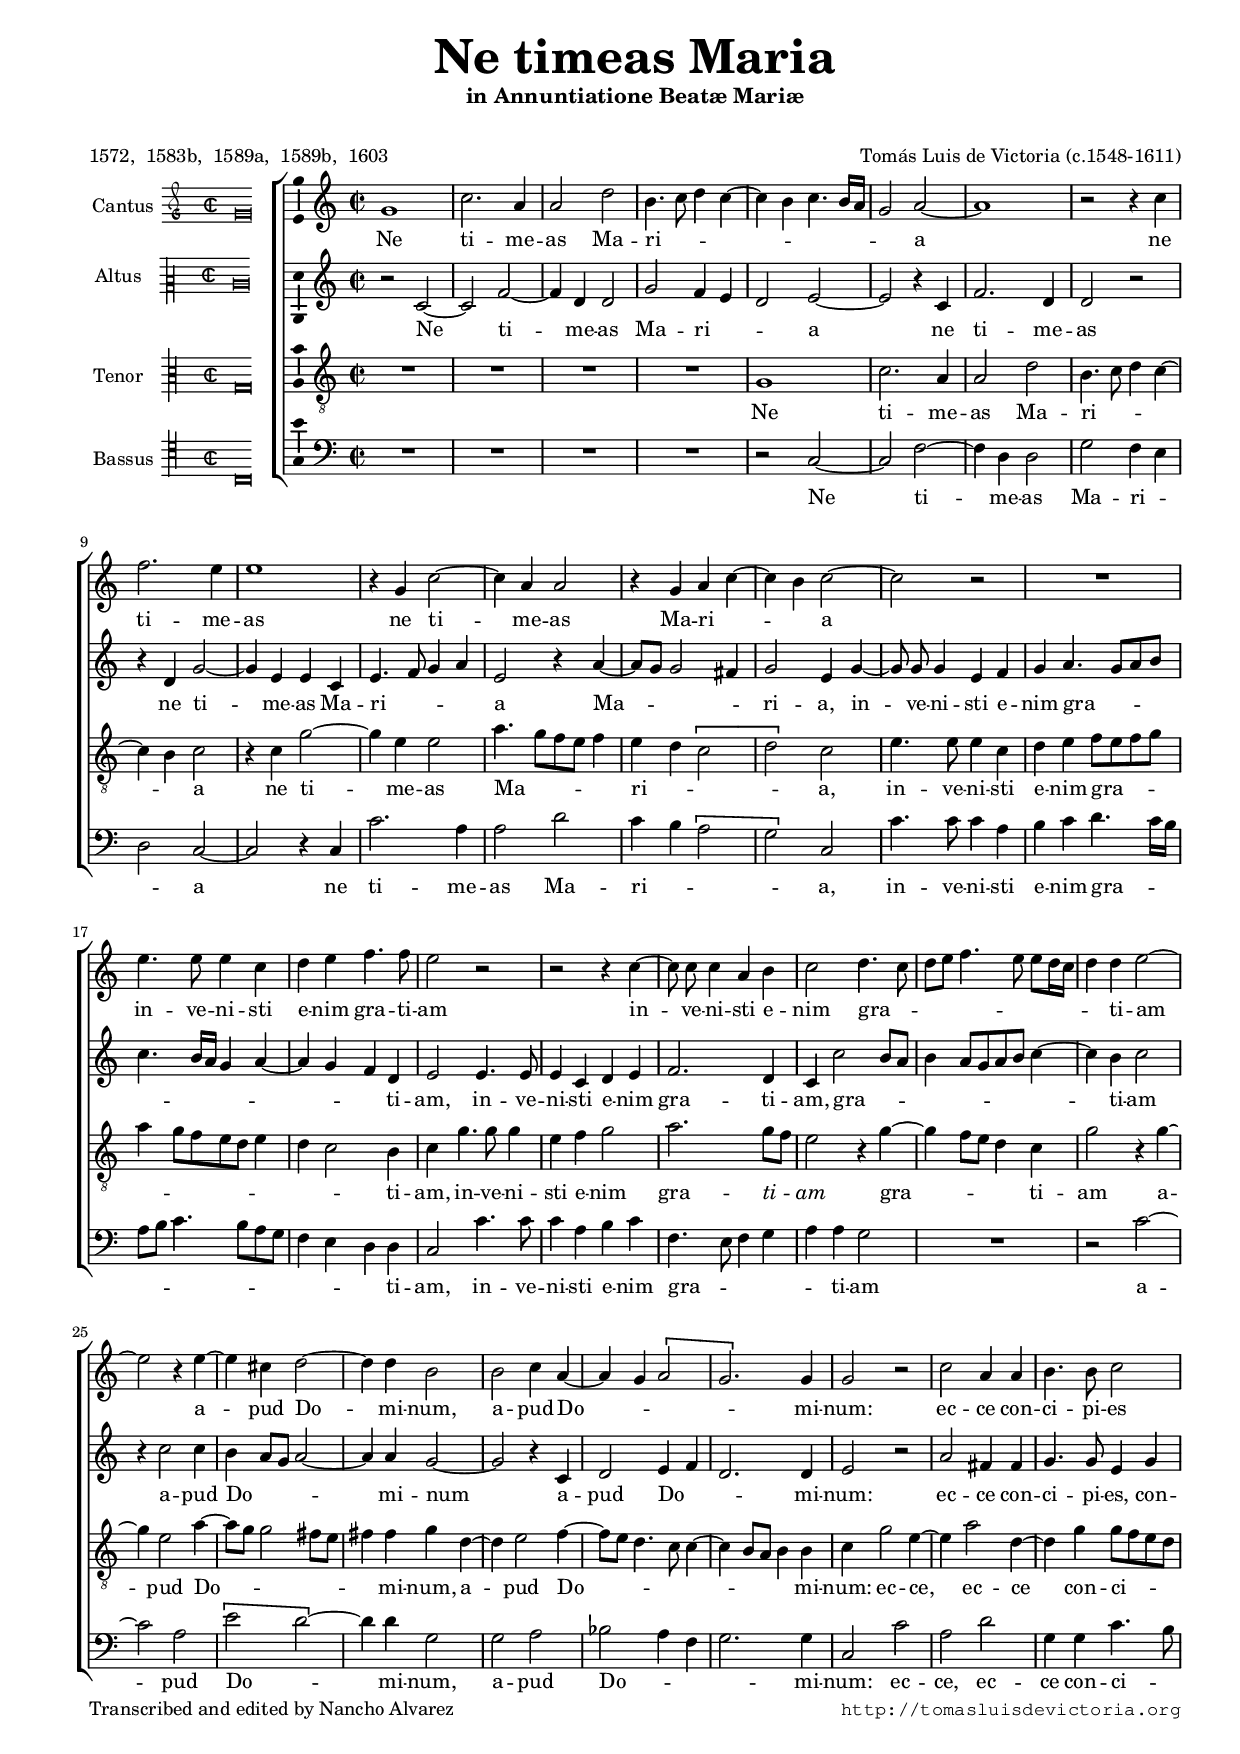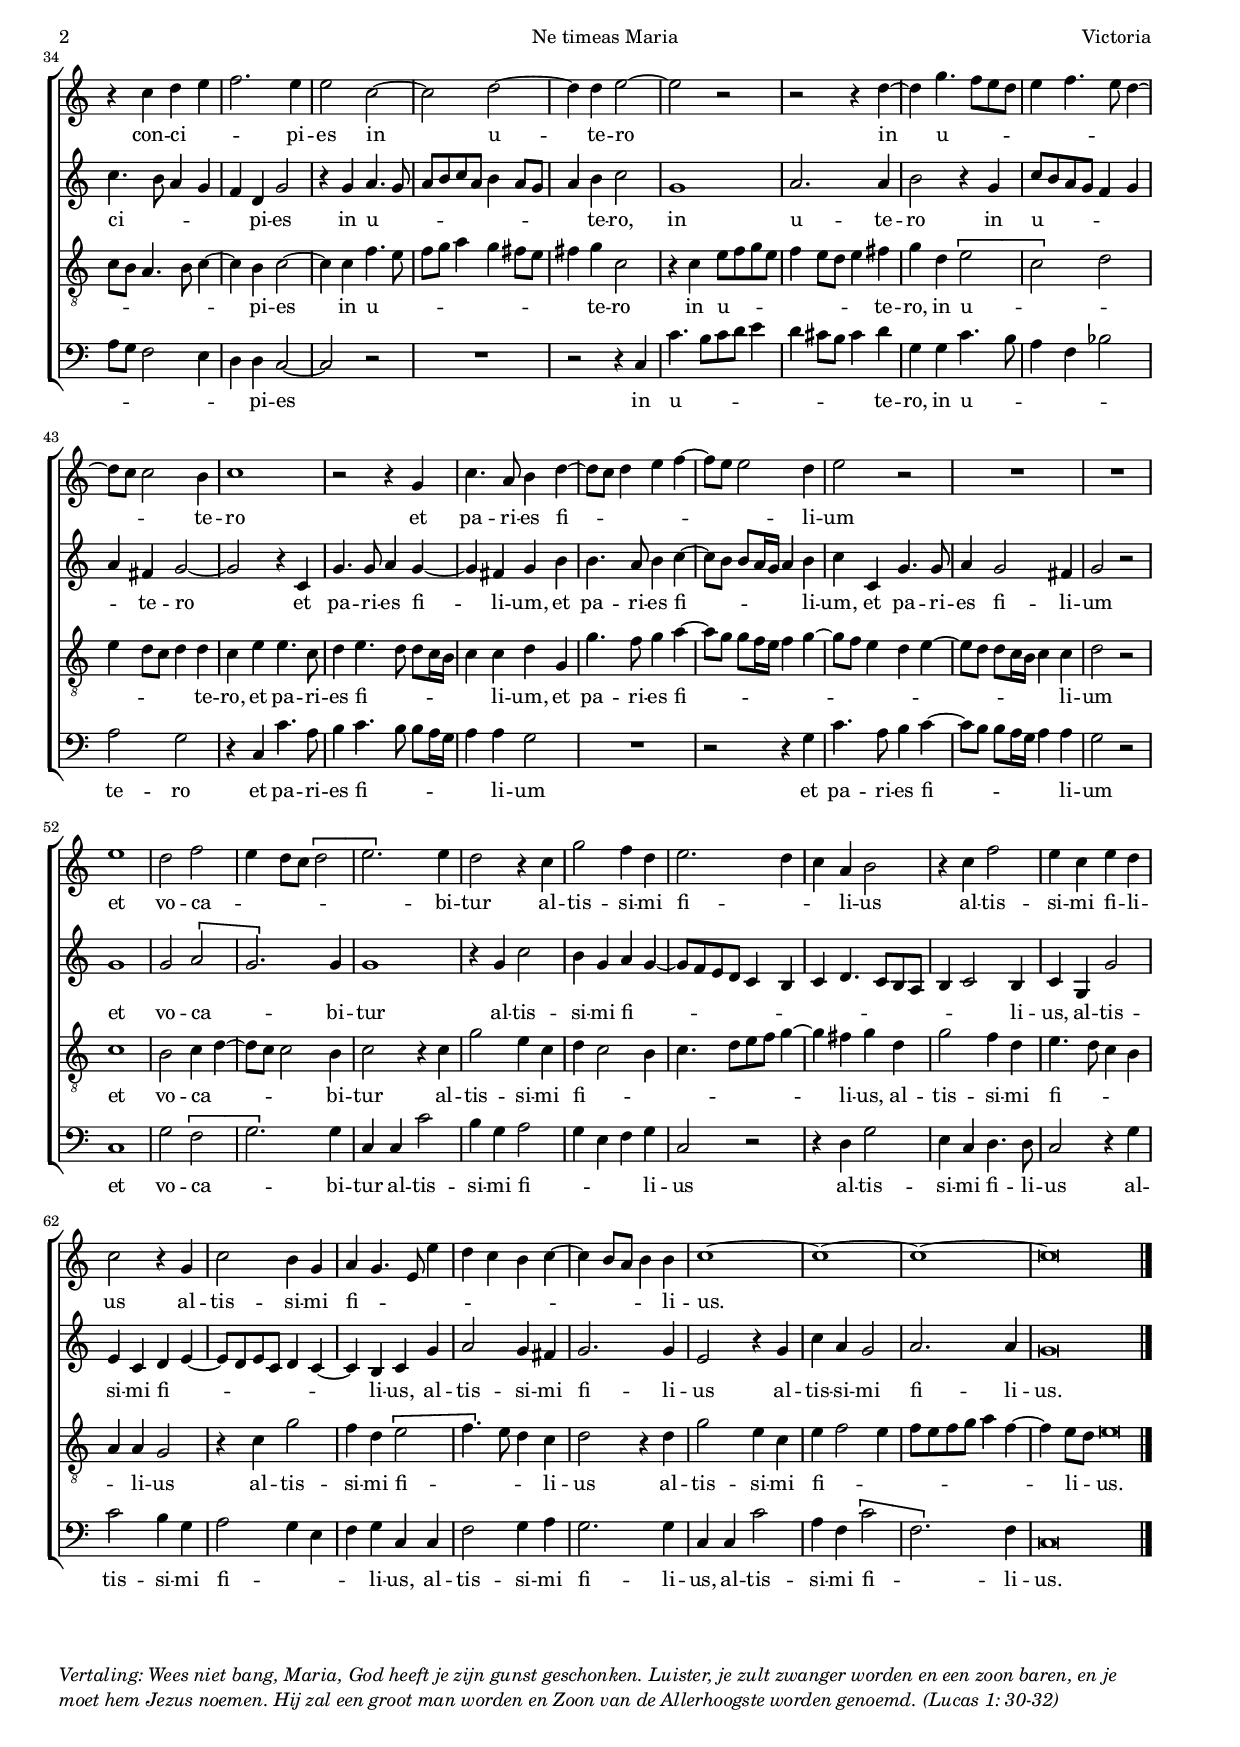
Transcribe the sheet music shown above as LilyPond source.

\version "2.13.22"

#(set-default-paper-size "a4")
#(set-global-staff-size 16.4)

italicas=\override LyricText #'font-shape = #'italic
rectas=\override LyricText #'font-shape = #'upright
ss=\once \set suggestAccidentals = ##t
incipitwidth = 14

htitle="Ne timeas Maria"
hcomposer="Victoria"

\header {
	title=\markup{\fontsize #4 "Ne timeas Maria"}
	subtitle="in Annuntiatione Beatæ Mariæ"
	subsubtitle=" "
	composer="Tomás Luis de Victoria (c.1548-1611)"
	%opus="(-)"
	poet="1572,  1583b,  1589a,  1589b,  1603"
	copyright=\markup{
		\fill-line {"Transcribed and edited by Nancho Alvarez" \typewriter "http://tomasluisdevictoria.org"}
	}
%	tagline=""
}


global={\key g \major \time 2/2  \skip 1*70 \bar "|."
}

cantus={
	d'1 |
	g'2. e'4 |
	e'2 a' |
	fis'4. g'8 a'4 g' ~ |
%5
	g' fis' g'4. fis'16 e' |
	d'2 e' ~ |
	e'1 |
	r2 r4 g' |
	c''2. b'4 |
%10
	b'1 |
	r4 d' g'2 ~ |
	g'4 e' e'2 |
	r4 d' e' g' ~ |
	g' fis' g'2 ~ |
%15
	g' r |
	R1*4/4 |
	b'4. b'8 b'4 g' |
	a' b' c''4. c''8 |
	b'2 r |
%20
	r r4 g' ~ |
	\set Staff.autoBeaming = ##f
	g'8 g' g'4 e' fis' |
	\set Staff.autoBeaming = ##t
	g'2 a'4. g'8 |
	a' b' c''4. b'8  b'[ a'16 g'] |
	a'4 a' b'2 ~ |
%25
	b' r4 b' ~ |
	b' gis' a'2 ~ |
	a'4 a' fis'2 |
	fis' g'4 e' ~ |
	e' d' \[e'2 |
%30
	d'2.\] d'4 |
	d'2 r |
	g' e'4 e' |
	fis'4. fis'8 g'2 |
	r4 g' a' b' |
%35
	c''2. b'4 |
	b'2 g' ~ |
	g' a' ~ |
	a'4 a' b'2 ~ |
	b' r |
%40
	r r4 a' ~ |
	a' d''4. c''8 b' a' |
	b'4 c''4. b'8 a'4 ~ |
	a'8 g' g'2 fis'4 |
	g'1 |
%45
	r2 r4 d' |
	g'4. e'8 fis'4 a' ~ |
	a'8 g' a'4 b' c'' ~ |
	c''8 b' b'2 a'4 |
	b'2 r |
%50
	R1*4/4 |
	R1*4/4 |
	b'1 |
	a'2 c'' |
	b'4 a'8 g' \[a'2 |
%55
	b'2.\] b'4 |
	a'2 r4 g' |
	d''2 c''4 a' |
	b'2. a'4 |
	g' e' fis'2 |
%60
	r4 g' c''2 |
	b'4 g' b' a' |
	g'2 r4 d' |
	g'2 fis'4 d' |
	e' d'4. b8 b'4 |
%65
	a' g' fis' g' ~ |
	g' fis'8 e' fis'4 fis' |
	g'1 ~ |
	g' ~ |
	g' ~ |
%70
	g'\breve*1/2
}

altus={
	r2 g ~ |
	g c' ~ |
	c'4 a a2 |
	d' c'4 b |
%5
	a2 b ~ |
	b r4 g |
	c'2. a4 |
	a2 r |
	r4 a d'2 ~ |
%10
	d'4 b b g |
	b4. c'8 d'4 e' |
	b2 r4 e' ~ |
	e'8 d' d'2 cis'4 |
	d'2 b4 d' ~ |
%15
	\set Staff.autoBeaming = ##f
	d'8 d' d'4 b c' |
	\set Staff.autoBeaming = ##t
	d' e'4. d'8 e' fis' |
	g'4. fis'16 e' d'4 e' ~ |
	e' d' c' a |
	b2 b4. b8 |
%20
	b4 g a b |
	c'2. a4 |
	g g'2 fis'8 e' |
	fis'4  e'8[ d' e' fis'] g'4 ~ |
	g' fis' g'2 |
%25
	r4 g'2 g'4 |
	fis' e'8 d' e'2 ~ |
	e'4 e' d'2 ~ |
	d' r4 g |
	a2 b4 c' |
%30
	a2. a4 |
	b2 r |
	e' cis'4 cis' |
	d'4. d'8 b4 d' |
	g'4. fis'8 e'4 d' |
%35
	c' a d'2 |
	r4 d' e'4. d'8 |
	e' fis' g' e' fis'4 e'8 d' |
	e'4 fis' g'2 |
	d'1 |
%40
	e'2. e'4 |
	fis'2 r4 d' |
	g'8 fis' e' d' c'4 d' |
	e' cis' d'2 ~ |
	d' r4 g |
%45
	d'4. d'8 e'4 d' ~ |
	d' cis' d' fis' |
	fis'4. e'8 fis'4 g' ~ |
	 g'8[ fis']  fis'[ e'16 d'] e'4 fis' |
	g' g d'4. d'8 |
%50
	e'4 d'2 cis'4 |
	d'2 r |
	d'1 |
	d'2 \[e' |
	d'2.\] d'4 |
%55
	d'1 |
	r4 d' g'2 |
	fis'4 d' e' d' ~ |
	d'8 c' b a g4 fis |
	g a4. g8 fis e |
%60
	fis4 g2 fis4 |
	g d d'2 |
	b4 g a b ~ |
	b8 a b g a4 g ~ |
	g fis g d' |
%65
	e'2 d'4 cis' |
	d'2. d'4 |
	b2 r4 d' |
	g' e' d'2 |
	e'2. e'4 |
%70
	d'\breve*1/2
}

tenor={
	R1*4/4 |
	R1*4/4 |
	R1*4/4 |
	R1*4/4 |
%5
	d1 |
	g2. e4 |
	e2 a |
	fis4. g8 a4 g ~ |
	g fis g2 |
%10
	r4 g d'2 ~ |
	d'4 b b2 |
	e'4.  d'8[ c' b] c'4 |
	b a \[g2 |
	a\] g |
%15
	b4. b8 b4 g |
	a b c'8 b c' d' |
	e'4  d'8[ c' b a] b4 |
	a g2 fis4 |
	g d'4. d'8 d'4 |
%20
	b c' d'2 |
	e'2. d'8 c' |
	b2 r4 d' ~ |
	d' c'8 b a4 g |
	d'2 r4 d' ~ |
%25
	d' b2 e'4 ~ |
	e'8 d' d'2 cis'8 b |
	cis'4 cis' d' a ~ |
	a b2 c'4 ~ |
	c'8 b a4. g8 g4 ~ |
%30
	g fis8 e fis4 fis |
	g d'2 b4 ~ |
	b e'2 a4 ~ |
	a d' d'8 c' b a |
	g fis e4. fis8 g4 ~ |
%35
	g fis g2 ~ |
	g4 g c'4. b8 |
	c' d' e'4 d' cis'8 b |
	cis'4 d' g2 |
	r4 g b8 c' d' b |
%40
	c'4 b8 a b4 cis' |
	d' a \[b2 |
	g\] a |
	b4 a8 g a4 a |
	g b b4. g8 |
%45
	a4 b4. a8  a[ g16 fis] |
	g4 g a d |
	d'4. c'8 d'4 e' ~ |
	 e'8[ d']  d'[ c'16 b] c'4 d' ~ |
	d'8 c' b4 a b ~ |
%50
	 b8[ a]  a[ g16 fis] g4 g |
	a2 r |
	g1 |
	fis2 g4 a ~ |
	a8 g g2 fis4 |
%55
	g2 r4 g |
	d'2 b4 g |
	a g2 fis4 |
	g4.  a8[ b c'] d'4 ~ |
	d' cis' d' a |
%60
	d'2 c'4 a |
	b4. a8 g4 fis |
	e e d2 |
	r4 g d'2 |
	c'4 a \[b2 |
%65
	c'4.\] b8 a4 g |
	a2 r4 a |
	d'2 b4 g |
	b c'2 b4 |
	c'8 b c' d' e'4 c' ~ |
%70
	c' b8 a b\breve*1/4
}

bassus={
	R1*4/4 |
	R1*4/4 |
	R1*4/4 |
	R1*4/4 |
%5
	r2 g, ~ |
	g, c ~ |
	c4 a, a,2 |
	d c4 b, |
	a,2 g, ~ |
%10
	g, r4 g, |
	g2. e4 |
	e2 a |
	g4 fis \[e2 |
	d\] g, |
%15
	g4. g8 g4 e |
	fis g a4. g16 fis |
	e8 fis g4. fis8 e d |
	c4 b, a, a, |
	g,2 g4. g8 |
%20
	g4 e fis g |
	c4. b,8 c4 d |
	e e d2 |
	R1*4/4 |
	r2 g ~ |
%25
	g e |
	\[b a ~ \] |
	a4 a d2 |
	d e |
	f e4 c |
%30
	d2. d4 |
	g,2 g |
	e a |
	d4 d g4. fis8 |
	e d c2 b,4 |
%35
	a, a, g,2 ~ |
	g, r |
	R1*4/4 |
	r2 r4 g, |
	g4.  fis8[ g a] b4 |
%40
	a gis8 fis gis4 a |
	d d g4. fis8 |
	e4 c f2 |
	e d |
	r4 g, g4. e8 |
%45
	fis4 g4. fis8  fis[ e16 d] |
	e4 e d2 |
	R1*4/4 |
	r2 r4 d |
	g4. e8 fis4 g ~ |
%50
	 g8[ fis]  fis[ e16 d] e4 e |
	d2 r |
	g,1 |
	d2 \[c |
	d2.\] d4 |
%55
	g, g, g2 |
	fis4 d e2 |
	d4 b, c d |
	g,2 r |
	r4 a, d2 |
%60
	b,4 g, a,4. a,8 |
	g,2 r4 d |
	g2 fis4 d |
	e2 d4 b, |
	c d g, g, |
%65
	c2 d4 e |
	d2. d4 |
	g, g, g2 |
	e4 c \[g2 |
	c2.\] c4 |
%70
	g,\breve*1/2
}

textocantus=\lyricmode{
Ne ti -- me -- as Ma -- ri -- _ _ _ _ _ _ _ _ _ a _
ne ti -- me -- as
ne ti -- _ me -- as
Ma -- ri -- _ _ _ a _
in -- ve -- ni -- sti e -- nim gra -- ti -- am
in -- _ ve -- ni -- sti e -- nim gra -- _ _ _ _ _ _ _ _ _ ti -- am _
a -- _ pud Do -- _ mi -- num,
a -- pud Do -- _ _ _ _ mi -- num:
ec -- ce con -- ci -- pi -- es
con -- ci -- _ _ pi -- es in _ u -- _ te -- ro _
in _ u -- _ _ _ _ _ _ _ _ _ _ te -- ro
et pa -- ri -- es fi -- _ _ _ _ _ _ _ _ li -- um
et vo -- ca -- _ _ _ _ _ bi -- tur
al -- tis -- si -- mi 
fi -- _ _ li -- us
al -- tis -- si -- mi fi -- li -- us
al -- tis -- si -- mi
fi -- _ _ _ _ _ _ _ _ _ _ _ li -- us. _ _ _ 
}

textoaltus=\lyricmode{
Ne _ ti -- _ me -- as Ma -- ri -- _ _ a _
ne ti -- me -- as
ne ti -- _ me -- as Ma -- ri -- _ _ _ a
Ma -- _ _ _ _ ri -- a,
in -- _ ve -- ni -- sti e -- nim gra -- _ _ _ _ _ _ _ _ _ _ _ ti -- am,
in -- ve -- ni -- sti e -- nim gra -- ti -- am,
gra -- _ _ _ _ _ _ _ _ _ ti -- am 
a -- pud Do -- _ _ _ _ mi -- num _
a -- pud Do -- _ _ mi -- num:
ec -- ce con -- ci -- pi -- es,
con -- ci -- _ _ _ _ pi -- es
in u -- _ _ _ _ _ _ _ _ _ te -- ro,
in u -- te -- ro
in u -- _ _ _ _ _ _ te -- ro _
et pa -- ri -- es fi -- _ li -- um,
et pa -- ri -- es fi -- _ _ _ _ _ _ li -- um,
et pa -- ri -- es fi -- li -- um
et vo -- ca -- _ bi -- tur
al -- tis -- si -- mi fi -- _ _ _ _ _ _ _ _ _ _ _ _ _ _ li -- us,
al -- tis -- si -- mi fi -- _ _ _ _ _ _ _ _ li -- us,
al -- tis -- si -- mi
fi -- li -- us
al -- tis -- si -- mi fi -- li -- us.
}

textotenor=\lyricmode{
Ne ti -- me -- as Ma -- ri -- _ _ _ _ _ a
ne ti -- _ me -- as Ma -- _ _ _ _ ri -- _ _ _ a,
in -- ve -- ni -- sti e -- nim gra -- _ _ _ _ _ _ _ _ _ _ _ ti -- am,
in -- ve -- ni -- sti e -- nim
gra -- \italicas ti -- _ am \rectas %? tiam __ _  en 1572 ?
gra -- _ _ _ _ ti -- am
a -- _ pud Do -- _ _ _ _ _ _ mi -- num,
a -- _ pud Do -- _ _ _ _ _ _ _ _ _ mi -- num:
ec -- ce, _ ec -- ce _ con -- ci -- _ _ _ _ _ _ _ _ _ pi -- es _
in u -- _ _ _ _ _ _ _ _ te -- ro
in u -- _ _ _ _ _ _ _ te -- ro,
in u -- _ _ _ _ _ _ te -- ro,
et pa -- ri -- es fi -- _ _ _ _ _ li -- um,
et pa -- ri -- es fi -- _ _ _ _ _ _ _ _ _ _ _ _ _ _ _ _ _ _ li -- um
et vo -- ca -- _ _ _ _ bi -- tur
al -- tis -- si -- mi
fi -- _ _ _ _ _ _ _ _ li -- us,
al -- tis -- si -- mi fi -- _ _ _ _ li -- us
al -- tis -- si -- mi fi -- _ _ _ li -- us
al -- tis -- si -- mi fi -- _ _ _ _ _ _ _ _ _ li -- _ us.
}

textobassus=\lyricmode{
Ne _ ti -- _ me -- as Ma -- ri -- _ _ a _
ne ti -- me -- as Ma -- ri -- _ _ _ a,
in -- ve -- ni -- sti e -- nim gra -- _ _ _ _ _ _ _ _ _ _ _ ti -- am,
in -- ve -- ni -- sti e -- nim gra -- _ _ _ _ ti -- am
a -- _ pud Do -- _ _ mi -- num,
a -- pud Do -- _ _ _ mi -- num:
ec -- ce,
ec -- ce con -- ci -- _ _ _ _ _ _ pi -- es _
in u -- _ _ _ _ _ _ _ _ te -- ro,
in u -- _ _ _ _ te -- ro
et pa -- ri -- es fi -- _ _ _ _ _ li -- um
et pa -- ri -- es fi -- _ _ _ _ _ _ li -- um
et vo -- ca -- _ bi -- tur al -- tis -- si -- mi fi -- _ _ _ li -- us
al -- tis -- si -- mi fi -- li -- us
al -- tis -- si -- mi fi -- _ _ _ li -- us,
al -- tis -- si -- mi 
fi -- li -- us,
al -- tis -- si -- mi fi -- _ li -- us.
}



incipitcantus=\markup{
	\score{
		{ 
		\set Staff.instrumentName="Cantus "
		\override NoteHead   #'style = #'neomensural
		\override Rest #'style = #'neomensural
		\override Staff.TimeSignature #'style = #'neomensural
		\cadenzaOn 
		\clef "petrucci-g"
		\key c \major
		\time 2/2
		g'\breve
		} 
	\layout {
		\context {\Voice
			\remove Ligature_bracket_engraver
			\consists Mensural_ligature_engraver
		}
		line-width=\incipitwidth
		indent = 0
	}
	}
}


incipitaltus=\markup{
	\score{
		{ 
		\set Staff.instrumentName="Altus   "
		\override NoteHead   #'style = #'neomensural 
		\override Rest #'style = #'neomensural
		\override Staff.TimeSignature #'style = #'neomensural
		\cadenzaOn 
		\clef "petrucci-c2"
		\key c \major
		\time 2/2
		c'\breve
		} 
	\layout {
		\context {\Voice
			\remove Ligature_bracket_engraver
			\consists Mensural_ligature_engraver
		}
		line-width=\incipitwidth
		indent = 0
	}
	}
}


incipittenor=\markup{
	\score{
		{ 
		\set Staff.instrumentName="Tenor   "
		\override NoteHead   #'style = #'neomensural 
		\override Rest #'style = #'neomensural
		\override Staff.TimeSignature #'style = #'neomensural
		\cadenzaOn 
		\clef "petrucci-c3"
		\key c \major
		\time 2/2
		g\breve
		} 
	\layout {
		\context {\Voice
			\remove Ligature_bracket_engraver
			\consists Mensural_ligature_engraver
		}
		line-width=\incipitwidth
		indent=0
	}
	}
}


incipitbassus=\markup{
	\score{
		{ 
		\set Staff.instrumentName="Bassus "
		\override NoteHead   #'style = #'neomensural 
		\override Rest #'style = #'neomensural
		\override Staff.TimeSignature #'style = #'neomensural
		\cadenzaOn 
		\clef "petrucci-c4"
		\key c \major
		\time 2/2
		c\breve
		} 
	\layout {
		\context {\Voice
			\remove Ligature_bracket_engraver
			\consists Mensural_ligature_engraver
		}
		line-width=\incipitwidth
		indent = 0
	}
	}
}





\score {\transpose d' g'{
\new ChoirStaff<<

	\new Staff <<\global
	\new Voice="v1" {
		\set Staff.instrumentName=\incipitcantus
		\clef "treble"
		\cantus }
	\new Lyrics \lyricsto "v1" {\textocantus }
	>>

	
	\new Staff << \global
	\new Voice="v2" {
		\set Staff.instrumentName=\incipitaltus
		\clef "treble" 
		\altus}
	\new Lyrics \lyricsto "v2" {\textoaltus }
	>>

	
	\new Staff <<\global
	\new Voice="v3" {
		\set Staff.instrumentName=\incipittenor
		\clef "G_8"
		\tenor }
	\new Lyrics \lyricsto "v3" {\textotenor }
	>>
	

	\new Staff <<\global
	\new Voice="v4" {
		\set Staff.instrumentName=\incipitbassus
		\clef "bass" 
		\bassus }
	\new Lyrics \lyricsto "v4" {\textobassus }
	>>
	
>>

	}%transpose

\layout{ 
	\context {\Lyrics 
		\override VerticalAxisGroup #'minimum-Y-extent = #'(-0.0 . 0.0) 
		%\override LyricText #'font-size = #1.2
		\override LyricHyphen #'minimum-distance = #0.33
	}
	\context {\Score 
		\override BarNumber #'padding = #2 
	}
	\context {\Voice 
		melismaBusyProperties = #'() 
	}
	%\context { \RemoveEmptyStaffContext }
	\context {\Staff 
		\override VerticalAxisGroup #'minimum-Y-extent = #'(-4 . 5.6)
		\consists Ambitus_engraver 
		\override LigatureBracket #'padding = #1
	}
}

%\midi {}

}

\markup \column {
  \strut
  \wordwrap \italic {
    Vertaling: Wees niet bang, Maria, God heeft je zijn gunst geschonken.
    Luister, je zult zwanger worden en een zoon baren, en je moet hem Jezus noemen.
    Hij zal een groot man worden en Zoon van de Allerhoogste worden genoemd. (Lucas 1: 30-32)
  }
}

\paper{
	%page-limit-inter-system-space = ##t        %cuando hay 6 voces
	%page-limit-inter-system-space-factor = 1.3 %cuando hay 6 voces
	evenHeaderMarkup=\markup  \fill-line { \fromproperty #'page:page-number-string \htitle \hcomposer }
	oddHeaderMarkup= \markup  \fill-line { \on-the-fly #not-first-page \hcomposer \on-the-fly #not-first-page \htitle \on-the-fly #not-first-page \fromproperty #'page:page-number-string }
	%system-count=8
	%line-width=19.0\cm
	ragged-last-bottom = ##f
	indent=3.3\cm
	between-system-padding = 0
	foot-separation=8\mm
	head-separation=4\mm
        
        two-sided = ##t
        inner-margin = 15\mm
        outer-margin = 10\mm
}
